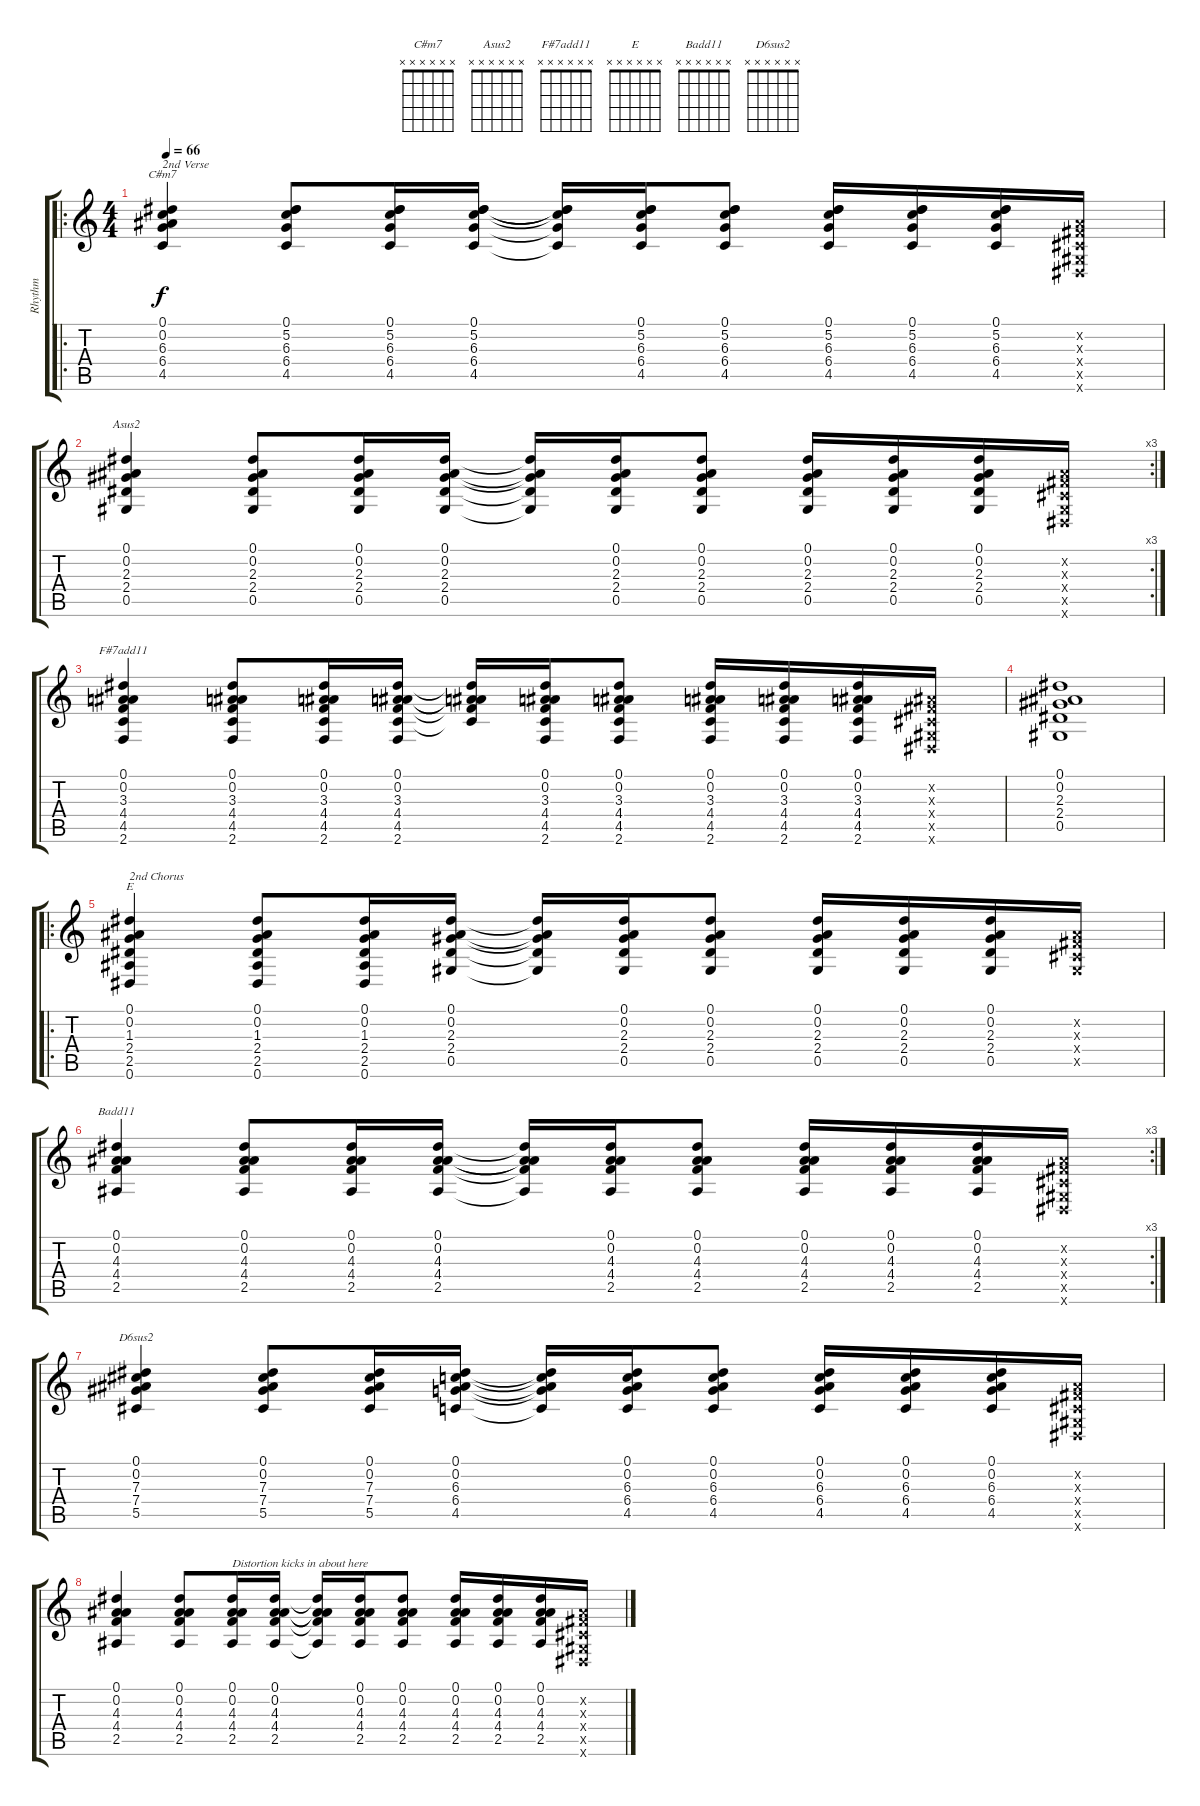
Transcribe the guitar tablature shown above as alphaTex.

\track ("Rhythm" "Rhythm") {instrument acousticguitarnylon}
\staff {score tabs}
\tuning (Eb4 Bb3 Gb3 Db3 Ab2 Eb2) {hide}
\chord ("C#m7" x x x x x x) {firstfret 0}
\chord ("Asus2" x x x x x x) {firstfret 0}
\chord ("F#7add11" x x x x x x) {firstfret 0}
\chord ("E" x x x x x x) {firstfret 0}
\chord ("Badd11" x x x x x x) {firstfret 0}
\chord ("D6sus2" x x x x x x) {firstfret 0}
\ro
\ts (4 4)
\tempo 66
\clef g2
\ks c
(0.1 0.2 6.3 6.4 4.5).4{ch "C#m7" txt "2nd Verse" dy f} (0.1 5.2 6.3 6.4 4.5).8 (0.1 5.2 6.3 6.4 4.5).16 (0.1 5.2 6.3 6.4 4.5).16 (0.1{t} 5.2{t} 6.3{t} 6.4{t} 4.5{t}).16 (0.1 5.2 6.3 6.4 4.5).16 (0.1 5.2 6.3 6.4 4.5).8 (0.1 5.2 6.3 6.4 4.5).16 (0.1 5.2 6.3 6.4 4.5).16 (0.1 5.2 6.3 6.4 4.5).16 (0.2{x} 0.3{x} 0.4{x} 0.5{x} 0.6{x}).16 |
\rc 3
(0.1 0.2 2.3 2.4 0.5).4{ch "Asus2"} (0.1 0.2 2.3 2.4 0.5).8 (0.1 0.2 2.3 2.4 0.5).16 (0.1 0.2 2.3 2.4 0.5).16 (0.1{t} 0.2{t} 2.3{t} 2.4{t} 0.5{t}).16 (0.1 0.2 2.3 2.4 0.5).16 (0.1 0.2 2.3 2.4 0.5).8 (0.1 0.2 2.3 2.4 0.5).16 (0.1 0.2 2.3 2.4 0.5).16 (0.1 0.2 2.3 2.4 0.5).16 (0.2{x} 0.3{x} 0.4{x} 0.5{x} 0.6{x}).16 |
(0.1 0.2 3.3 4.4 4.5 2.6).4{ch "F#7add11"} (0.1 0.2 3.3 4.4 4.5 2.6).8 (0.1 0.2 3.3 4.4 4.5 2.6).16 (0.1 0.2 3.3 4.4 4.5 2.6).16 (0.1{t} 0.2{t} 3.3{t} 4.4{t} 4.5{t}).16 (0.1 0.2 3.3 4.4 4.5 2.6).16 (0.1 0.2 3.3 4.4 4.5 2.6).8 (0.1 0.2 3.3 4.4 4.5 2.6).16 (0.1 0.2 3.3 4.4 4.5 2.6).16 (0.1 0.2 3.3 4.4 4.5 2.6).16 (0.2{x} 0.3{x} 0.4{x} 0.5{x} 0.6{x}).16 |
(0.1 0.2 2.3 2.4 0.5).1 |
\ro
(0.1 0.2 1.3 2.4 2.5 0.6).4{ch "E" txt "2nd Chorus"} (0.1 0.2 1.3 2.4 2.5 0.6).8 (0.1 0.2 1.3 2.4 2.5 0.6).16 (0.1 0.2 2.3 2.4 0.5).16 (0.1{t} 0.2{t} 2.3{t} 2.4{t} 0.5{t}).16 (0.1 0.2 2.3 2.4 0.5).16 (0.1 0.2 2.3 2.4 0.5).8 (0.1 0.2 2.3 2.4 0.5).16 (0.1 0.2 2.3 2.4 0.5).16 (0.1 0.2 2.3 2.4 0.5).16 (0.2{x} 0.3{x} 0.4{x} 0.5{x}).16 |
\rc 3
(0.1 0.2 4.3 4.4 2.5).4{ch "Badd11"} (0.1 0.2 4.3 4.4 2.5).8 (0.1 0.2 4.3 4.4 2.5).16 (0.1 0.2 4.3 4.4 2.5).16 (0.1{t} 0.2{t} 4.3{t} 4.4{t} 2.5{t}).16 (0.1 0.2 4.3 4.4 2.5).16 (0.1 0.2 4.3 4.4 2.5).8 (0.1 0.2 4.3 4.4 2.5).16 (0.1 0.2 4.3 4.4 2.5).16 (0.1 0.2 4.3 4.4 2.5).16 (0.2{x} 0.3{x} 0.4{x} 0.5{x} 0.6{x}).16 |
(0.1 0.2 7.3 7.4 5.5).4{ch "D6sus2"} (0.1 0.2 7.3 7.4 5.5).8 (0.1 0.2 7.3 7.4 5.5).16 (0.1 0.2 6.3 6.4 4.5).16 (0.1{t} 0.2{t} 6.3{t} 6.4{t} 4.5{t}).16 (0.1 0.2 6.3 6.4 4.5).16 (0.1 0.2 6.3 6.4 4.5).8 (0.1 0.2 6.3 6.4 4.5).16 (0.1 0.2 6.3 6.4 4.5).16 (0.1 0.2 6.3 6.4 4.5).16 (0.2{x} 0.3{x} 0.4{x} 0.5{x} 0.6{x}).16 |
(0.1 0.2 4.3 4.4 2.5).4 (0.1 0.2 4.3 4.4 2.5).8 (0.1 0.2 4.3 4.4 2.5).16{txt "Distortion kicks in about here" instrument distortionguitar} (0.1 0.2 4.3 4.4 2.5).16 (0.1{t} 0.2{t} 4.3{t} 4.4{t} 2.5{t}).16 (0.1 0.2 4.3 4.4 2.5).16 (0.1 0.2 4.3 4.4 2.5).8 (0.1 0.2 4.3 4.4 2.5).16 (0.1 0.2 4.3 4.4 2.5).16 (0.1 0.2 4.3 4.4 2.5).16 (0.2{x} 0.3{x} 0.4{x} 0.5{x} 0.6{x}).16
